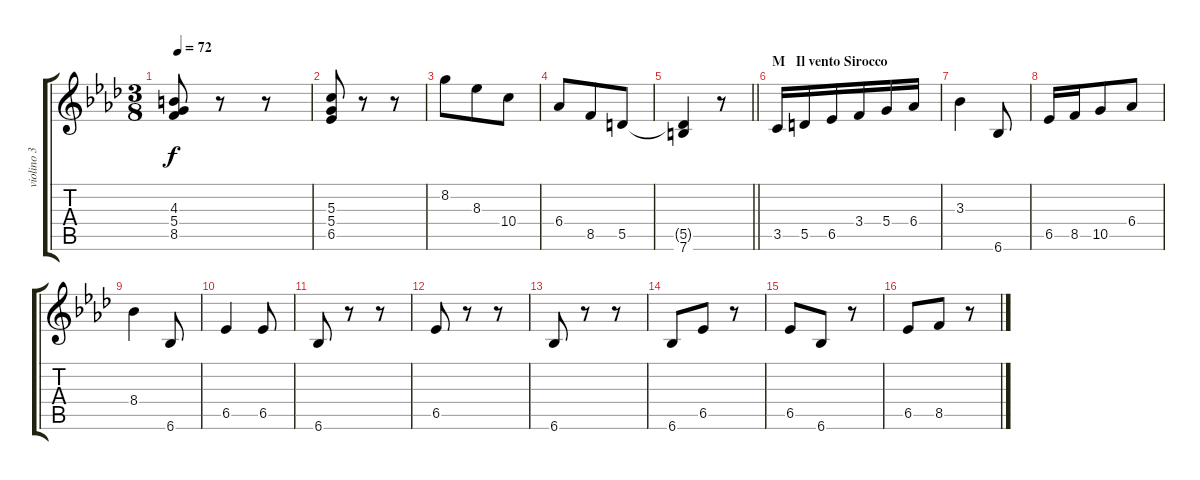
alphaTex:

\track ("violino 3" "violino 3") {instrument overdrivenguitar}
\staff {score tabs}
\tuning (E4 B3 G3 D3 A2 E2) {hide}
\ts (3 8)
\tempo 72
\clef g2
\ks fminor
(4.3 5.4 8.5).8{dy f} r.8 r.8 |
(5.3 5.4 6.5).8 r.8 r.8 |
8.2.8 8.3.8 10.4.8 |
6.4.8 8.5.8 5.5.8 |
\barLineRight lightlight
(5.5{t} 7.6).4 r.8 |
\section ("" "M   Il vento Sirocco")
3.5.16 5.5.16 6.5.16 3.4.16 5.4.16 6.4.16 |
3.3.4 6.6.8 |
6.5.16 8.5.16 10.5.8 6.4.8 |
8.4.4 6.6.8 |
6.5.4 6.5.8 |
6.6.8 r.8 r.8 |
6.5.8 r.8 r.8 |
6.6.8 r.8 r.8 |
6.6.8 6.5.8 r.8 |
6.5.8 6.6.8 r.8 |
6.5.8 8.5.8 r.8
